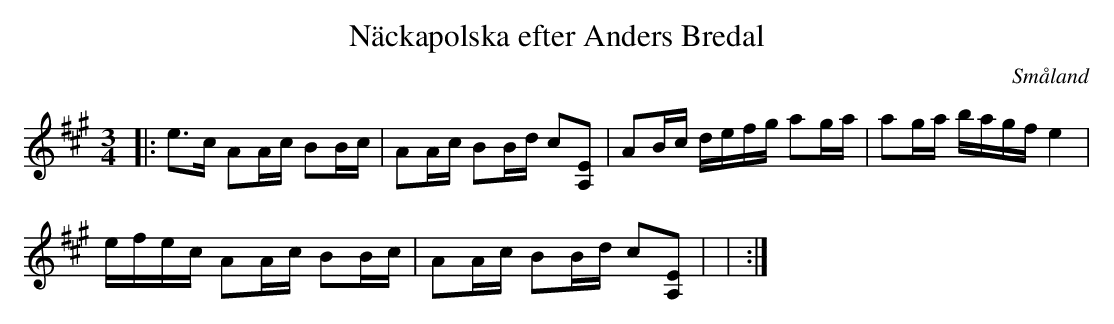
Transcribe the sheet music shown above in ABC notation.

X:1
T:Näckapolska efter Anders Bredal
O:Småland
M:3/4
L:1/8
K:A
|: e>c AA/2c/2 BB/2c/2 | AA/2c/2 BB/2d/2 c[EA,] | AB/2c/2 d/2e/2f/2g/2 ag/2a/2 | ag/2a/2 b/2a/2g/2f/2 e2 |
 e/2f/2e/2c/2 AA/2c/2 BB/2c/2 | AA/2c/2 BB/2d/2 c[EA,] |  |  :|
